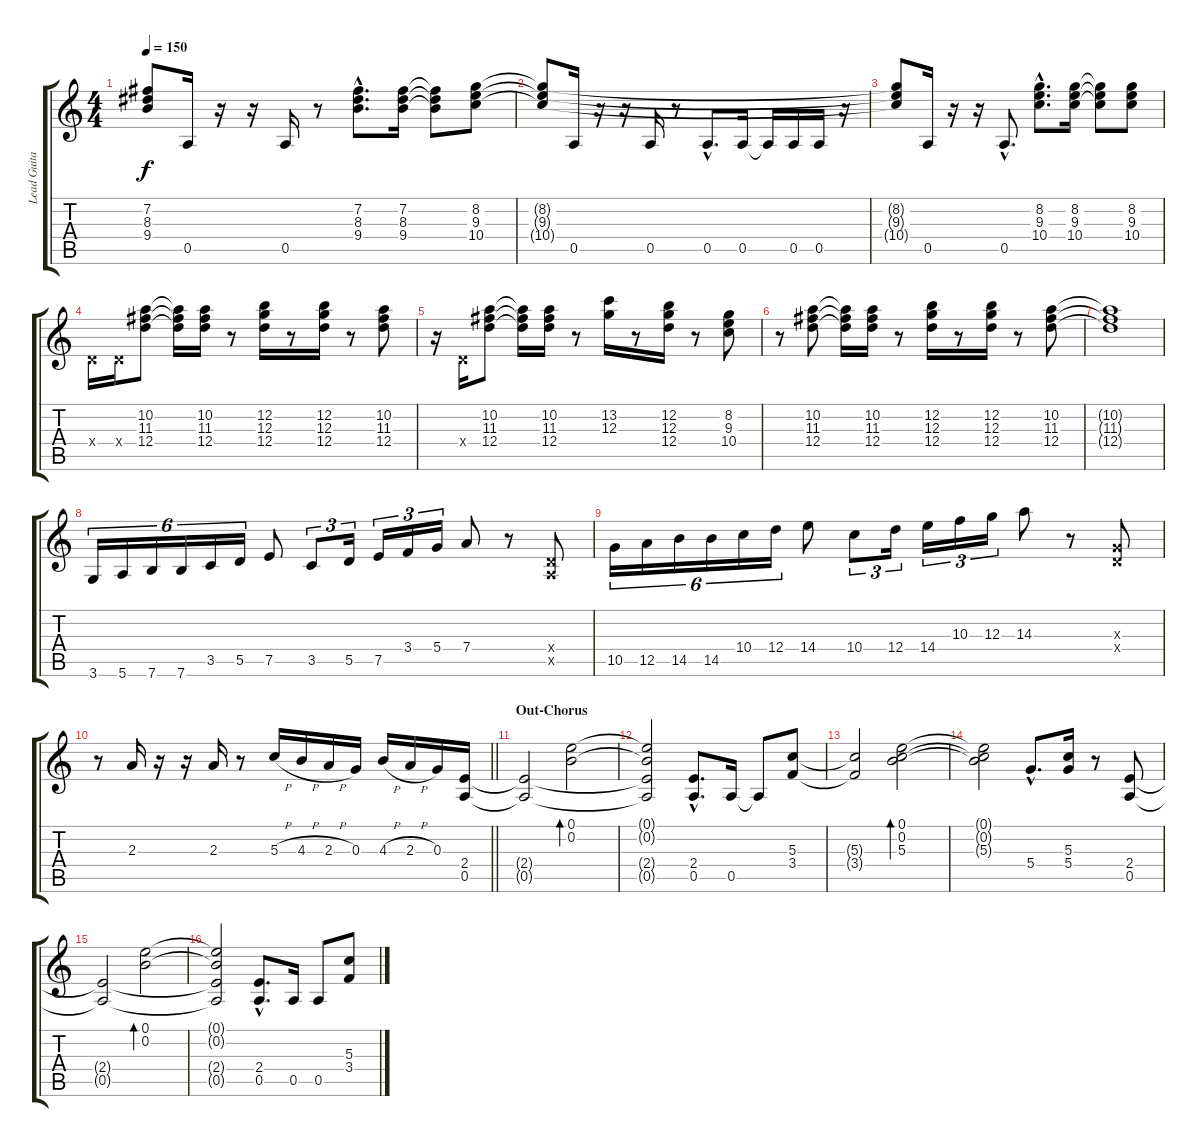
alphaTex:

\track ("Lead Guitar" "Lead Guita") {instrument overdrivenguitar}
\staff {score tabs}
\tuning (E4 B3 G3 D3 A2 E2) {hide}
\ts (4 4)
\tempo 150
\clef g2
\ks c
(7.2{t} 8.3{t} 9.4{t}).8{dy f} 0.5.16 r.16 r.16 0.5.16 r.8 (7.2{hac} 8.3{hac} 9.4{hac}).8{d} (7.2 8.3 9.4).16 (7.2{t} 8.3{t} 9.4{t}).8 (8.2 9.3 10.4).8 |
(8.2{t} 9.3{t} 10.4{t}).8 0.5.16 r.16 r.16 0.5.16 r.8 0.5{hac}.8{d} 0.5.16 0.5{t}.16 0.5.16 0.5.16 r.16 |
(8.2{t} 9.3{t} 10.4{t}).8 0.5.16 r.16 r.16 0.5{hac}.8{d} (8.2{hac} 9.3{hac} 10.4{hac}).8{d} (8.2 9.3 10.4).16 (8.2{t} 9.3{t} 10.4{t}).8 (8.2 9.3 10.4).8 |
0.4{x}.16 0.4{x}.16 (10.2 11.3 12.4).8 (10.2{t} 11.3{t} 12.4{t}).16 (10.2 11.3 12.4).16 r.8 (12.2 12.3 12.4).16 r.8 (12.2 12.3 12.4).16 r.8 (10.2 11.3 12.4).8 |
r.16 0.4{x}.16 (10.2 11.3 12.4).8 (10.2{t} 11.3{t} 12.4{t}).16 (10.2 11.3 12.4).16 r.8 (13.2 12.3).16 r.8 (12.2 12.3 12.4).16 r.8 (8.2 9.3 10.4).8 |
r.8 (10.2 11.3 12.4).8 (10.2{t} 11.3{t} 12.4{t}).16 (10.2 11.3 12.4).16 r.8 (12.2 12.3 12.4).16 r.8 (12.2 12.3 12.4).16 r.8 (10.2 11.3 12.4).8 |
(10.2{t} 11.3{t} 12.4{t}).1 |
3.6.16{tu (6 4)} 5.6.16{tu (6 4)} 7.6.16{tu (6 4)} 7.6.16{tu (6 4)} 3.5.16{tu (6 4)} 5.5.16{tu (6 4)} 7.5.8 3.5.8{tu (3 2)} 5.5.16{tu (3 2)} 7.5.16{tu (3 2)} 3.4.16{tu (3 2)} 5.4.16{tu (3 2)} 7.4.8 r.8 (0.4{x} 0.5{x}).8 |
10.5.16{tu (6 4)} 12.5.16{tu (6 4)} 14.5.16{tu (6 4)} 14.5.16{tu (6 4)} 10.4.16{tu (6 4)} 12.4.16{tu (6 4)} 14.4.8 10.4.8{tu (3 2)} 12.4.16{tu (3 2)} 14.4.16{tu (3 2)} 10.3.16{tu (3 2)} 12.3.16{tu (3 2)} 14.3.8 r.8 (0.3{x} 0.4{x}).8 |
\barLineRight lightlight
r.8 2.3.16 r.16 r.16 2.3.16 r.8 5.3{h}.16 4.3{h}.16 2.3{h}.16 0.3.16 4.3{h}.16 2.3{h}.16 0.3.16 (2.4 0.5).16 |
\section ("" "Out-Chorus")
(2.4{t} 0.5{t}).2 (0.1 0.2).2{bd 240} |
(0.1{t} 0.2{t} 2.4{t} 0.5{t}).2 (2.4{hac} 0.5{hac}).8{d} 0.5.16 0.5{t}.8 (5.3 3.4).8 |
(5.3{t} 3.4{t}).2 (0.1 0.2 5.3).2{bd 240} |
(0.1{t} 0.2{t} 5.3{t}).2 5.4{hac}.8{d} (5.3 5.4).16 r.8 (2.4 0.5).8 |
(2.4{t} 0.5{t}).2 (0.1 0.2).2{bd 240} |
(0.1{t} 0.2{t} 2.4{t} 0.5{t}).2 (2.4{hac} 0.5{hac}).8{d} 0.5.16 0.5.8 (5.3 3.4).8
